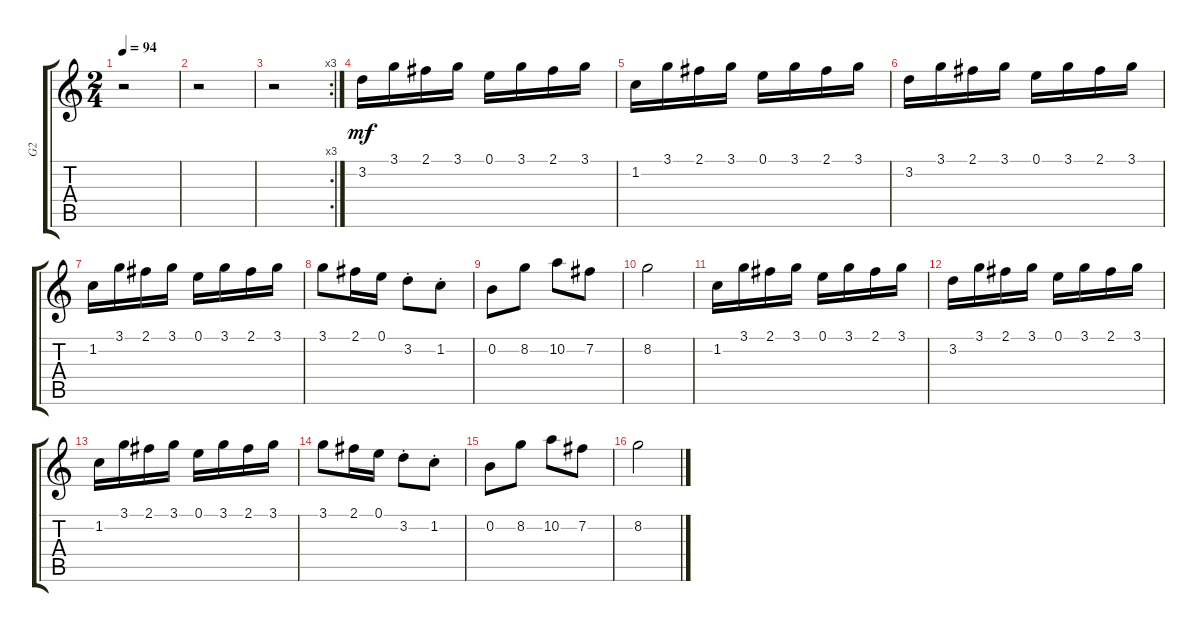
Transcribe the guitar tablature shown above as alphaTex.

\track ("G2 " "G2 ") {instrument acousticguitarnylon}
\staff {score tabs}
\tuning (E4 B3 G3 D3 A2 E2) {hide}
\ts (2 4)
\tempo 94
\clef g2
\ks c
r.2{dy mf} |
r.2 |
\rc 3
r.2 |
3.2.16 3.1.16 2.1.16 3.1.16 0.1.16 3.1.16 2.1.16 3.1.16 |
1.2.16 3.1.16 2.1.16 3.1.16 0.1.16 3.1.16 2.1.16 3.1.16 |
3.2.16 3.1.16 2.1.16 3.1.16 0.1.16 3.1.16 2.1.16 3.1.16 |
1.2.16 3.1.16 2.1.16 3.1.16 0.1.16 3.1.16 2.1.16 3.1.16 |
3.1.8 2.1.16 0.1.16 3.2{st}.8 1.2{st}.8 |
0.2.8 8.2.8 10.2.8 7.2.8 |
8.2.2 |
1.2.16 3.1.16 2.1.16 3.1.16 0.1.16 3.1.16 2.1.16 3.1.16 |
3.2.16 3.1.16 2.1.16 3.1.16 0.1.16 3.1.16 2.1.16 3.1.16 |
1.2.16 3.1.16 2.1.16 3.1.16 0.1.16 3.1.16 2.1.16 3.1.16 |
3.1.8 2.1.16 0.1.16 3.2{st}.8 1.2{st}.8 |
0.2.8 8.2.8 10.2.8 7.2.8 |
8.2.2
